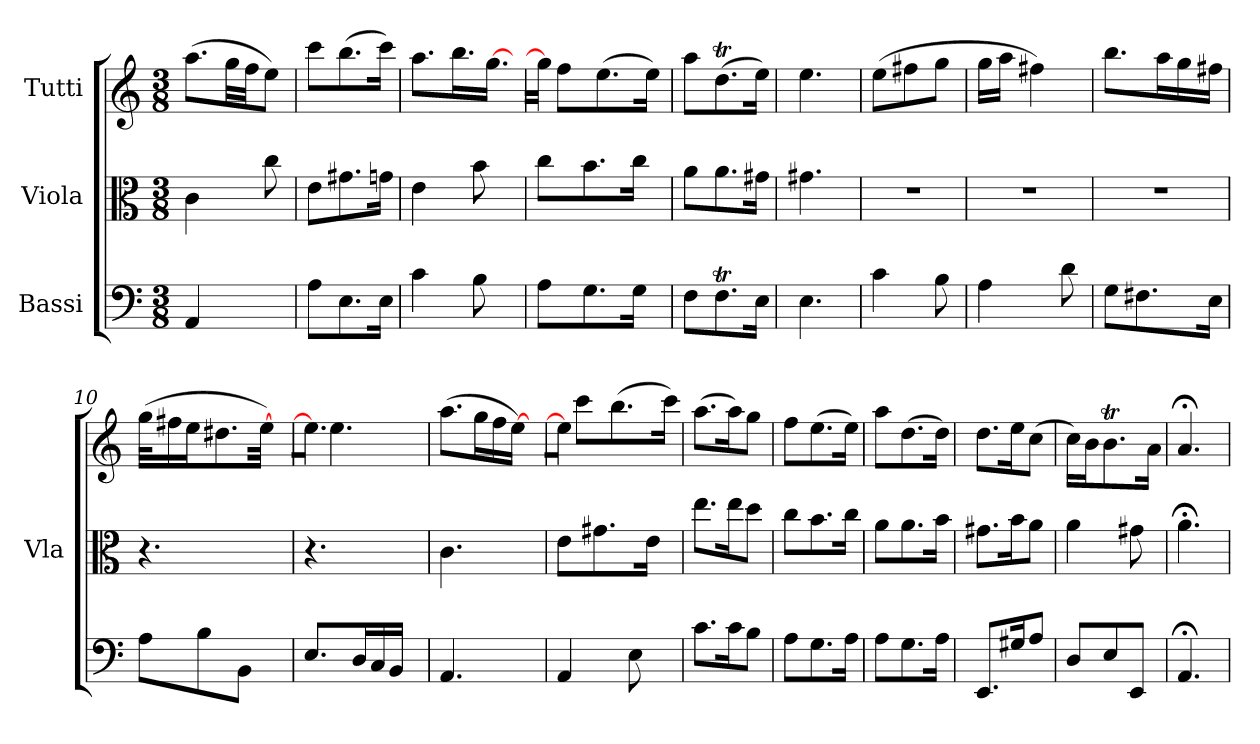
**kern	**kern	**kern
*part3	*part2	*part1
*staff3	*staff2	*staff1
*I"Bassi	*I"Viola	*I"Tutti
*	*I'Vla	*
*clefF4	*clefC3	*clefG2
*M3/8	*M3/8	*M3/8
=1	=1	=1
4AA	4c	(8.aaL
.	.	32ggLL
.	.	32ffJJ
8ryy	8cc	8eeJ)
=2	=2	=2
8AL	8eL	8cccL
8.E	8.g#X	(8.bb
16EJk	16gJk	16cccJk)
=3	=3	=3
4c	4e	8.aaL
.	.	16.bbk
8B	8b	.
.	.	[16.ggJ
32ryy	32ryy	32ryy
=4	=4	=4
8AL	8ccL	32ggJ]
.	.	8ffL
8.G	8.b	.
.	.	(8.ee
16GJk	16ccJk	.
.	.	16eeJk)
32ryy	32ryy	.
=5	=5	=5
8FL	8aL	8aaL
8.FT	8.a	(8.ddT
16EJk	16g#XJk	16eeJk)
=6	=6	=6
4.E	4.g#X	4.ee
=7	=7	=7
4c	4.r	(8eeL
.	.	8ff#X
8B	.	8ggJ
=8	=8	=8
4A	4.r	16ggLL
.	.	16aaJJ
.	.	4ff#X)
8d	.	.
=9	=9	=9
8GL	4.r	8.bbL
8.F#X	.	.
.	.	16aaL
.	.	16gg
16EJk	.	16ff#XJJ
=10	=10	=10
8AL	4.r	(32ggKLL
.	.	16ff#X
.	.	16eeJ
8B	.	.
.	.	8.dd#X
8BBJ	.	.
.	.	[32eeJ)
16.ryy	16.ryy	16.ryy
=10	=10	=10
8.EL	4.r	16.eeJ]
.	.	4.ee
16DL	.	.
16C	.	.
16BBJJ	.	.
16.ryy	16.ryy	.
=11	=11	=11
4.AA	4.c	(8.aaL
.	.	16ggL
.	.	16ffJ
.	.	[16eeJ)
16ryy	16ryy	16ryy
=12	=12	=12
4AA	8eL	16eeJ]
.	.	8cccL
.	8.g#X	.
.	.	(8.bb
8E	.	.
.	16eJk	.
16ryy	16ryy	16cccJk)
=13	=13	=13
8.cL	8.eeL	(8.aaL
16ck	16eek	16aak)
8BJ	8ddJ	8ggJ
=14	=14	=14
8AL	8ccL	8ffL
8.G	8.b	(8.ee
16AJk	16ccJk	16eeJk)
=15	=15	=15
8AL	8aL	8aaL
8.G	8.a	(8.dd
16AJk	16bJk	16ddJk)
=16	=16	=16
8.EEL	8.g#XL	8.ddL
16G#Xk	16bk	16eek
8AJ	8aJ	(8ccJ
=17	=17	=17
8DL	4a	16ccLL)
.	.	16bJ
8E	.	8.bt
8EEJ	8g#X	.
.	.	16aJk
=18	=18	=18
4.AA;<	4.a;<	4.a;<
=	=	=
*-	*-	*-
